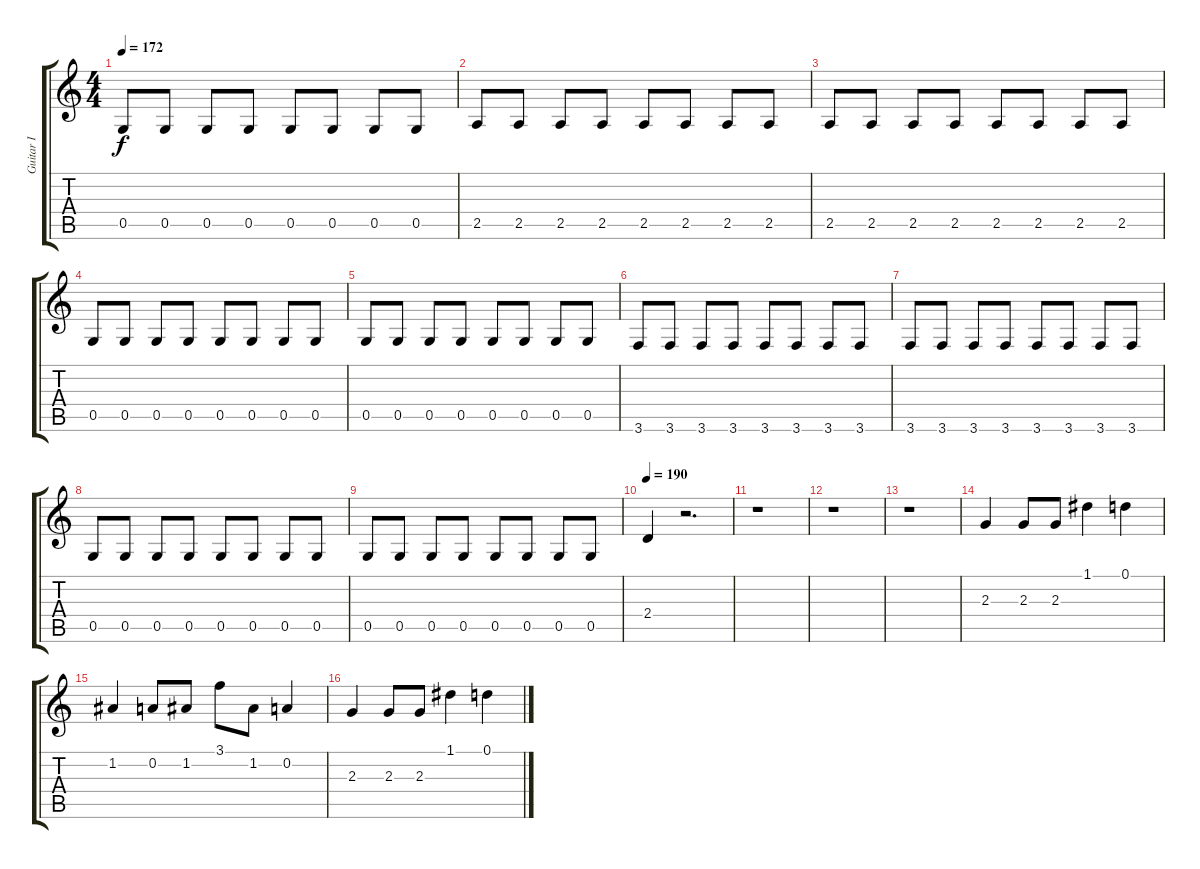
\track ("Guitar I" "Guitar I") {instrument distortionguitar}
\staff {score tabs}
\tuning (D4 A3 F3 C3 G2 D2) {hide}
\ts (4 4)
\tempo 172
\clef g2
\ks c
0.5.8{dy f} 0.5.8 0.5.8 0.5.8 0.5.8 0.5.8 0.5.8 0.5.8 |
2.5.8 2.5.8 2.5.8 2.5.8 2.5.8 2.5.8 2.5.8 2.5.8 |
2.5.8 2.5.8 2.5.8 2.5.8 2.5.8 2.5.8 2.5.8 2.5.8 |
0.5.8 0.5.8 0.5.8 0.5.8 0.5.8 0.5.8 0.5.8 0.5.8 |
0.5.8 0.5.8 0.5.8 0.5.8 0.5.8 0.5.8 0.5.8 0.5.8 |
3.6.8 3.6.8 3.6.8 3.6.8 3.6.8 3.6.8 3.6.8 3.6.8 |
3.6.8 3.6.8 3.6.8 3.6.8 3.6.8 3.6.8 3.6.8 3.6.8 |
0.5.8 0.5.8 0.5.8 0.5.8 0.5.8 0.5.8 0.5.8 0.5.8 |
0.5.8 0.5.8 0.5.8 0.5.8 0.5.8 0.5.8 0.5.8 0.5.8 |
\tempo 190
2.4.4 r.2{d} |
r.1 |
r.1 |
r.1 |
2.3.4 2.3.8 2.3.8 1.1.4 0.1.4 |
1.2.4 0.2.8 1.2.8 3.1.8 1.2.8 0.2.4 |
2.3.4 2.3.8 2.3.8 1.1.4 0.1.4
